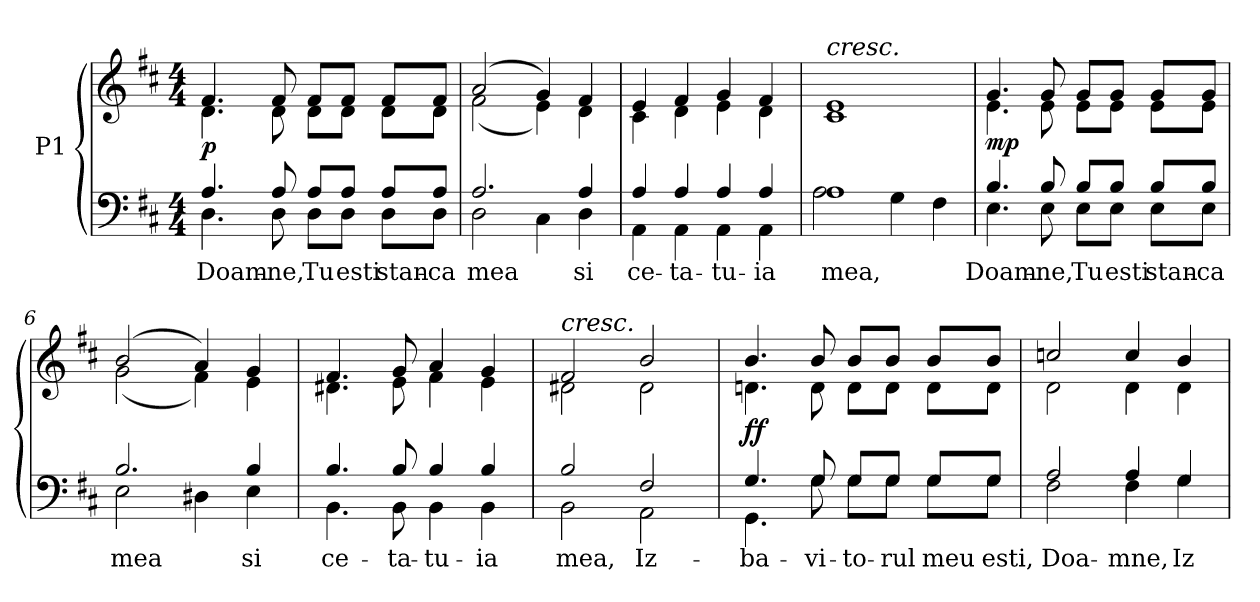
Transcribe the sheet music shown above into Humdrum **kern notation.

**kern	**text	**kern	**dynam
*part1	*part1	*part1	*part1
*staff2	*staff2	*staff1	*staff1/2
*I"P1	*	*	*
!!LO:PB:g=z
*clefF4	*	*clefG2	*
*k[f#c#]	*	*k[f#c#]	*
*D:	*	*D:	*
*M4/4	*	*M4/4	*
*MM100	*	*MM100	*
=1	=1	=1	=1
!	!	!LO:TX:a:B:t=Moderato	!
!	!LO:LY:a:color=#000000	!	!
*^	*	*^	*
4.Ai/	4.Di\	Doam-	4.f#i/	4.di\	p
!	!	!LO:LY:a:color=#000000	!	!	!
8Ai/	8Di\	-ne,	8f#i/	8di\	.
!	!	!LO:LY:a:color=#000000	!	!	!
8Ai/L	8Di\L	Tu	8f#i/L	8di\L	.
!	!	!LO:LY:a:color=#000000	!	!	!
8Ai/J	8Di\J	esti	8f#i/J	8di\J	.
!	!	!LO:LY:a:color=#000000	!	!	!
8Ai/L	8Di\L	stan-	8f#i/L	8di\L	.
!	!	!LO:LY:a:color=#000000	!	!	!
8Ai/J	8Di\J	-ca	8f#i/J	8di\J	.
=2	=2	=2	=2	=2	=2
!	!	!LO:LY:a:color=#000000	!	!	!
2.Ai/	2Di\	mea	(2ai/	(2f#i\	.
.	4C#i\	.	4gi/)	4ei\)	.
!	!	!LO:LY:a:color=#000000	!	!	!
4Ai/	4Di\	si	4f#i/	4di\	.
=3	=3	=3	=3	=3	=3
!	!	!LO:LY:a:color=#000000	!	!	!
4Ai/	4AAi\	ce-	4ei/	4c#i\	.
!	!	!LO:LY:a:color=#000000	!	!	!
4Ai/	4AAi\	-ta-	4f#i/	4di\	.
!	!	!LO:LY:a:color=#000000	!	!	!
4Ai/	4AAi\	-tu-	4gi/	4ei\	.
!	!	!LO:LY:a:color=#000000	!	!	!
4Ai/	4AAi\	-ia	4f#i/	4di\	.
=4	=4	=4	=4	=4	=4
!	!	!	!LO:TX:a:i:t=cresc.	!	!
!	!	!LO:LY:a:color=#000000	!	!	!
1Ai	2Ai\	mea,	1ei	1c#i	.
.	4Gi\	.	.	.	.
.	4F#i\	.	.	.	.
!!LO:LB:g=z	!!
=5	=5	=5	=5	=5	=5
!	!	!LO:LY:a:color=#000000	!	!	!
4.Bi/	4.Ei\	Doam-	4.gi/	4.ei\	mp
!	!	!LO:LY:a:color=#000000	!	!	!
8Bi/	8Ei\	-ne,	8gi/	8ei\	.
!	!	!LO:LY:a:color=#000000	!	!	!
8Bi/L	8Ei\L	Tu	8gi/L	8ei\L	.
!	!	!LO:LY:a:color=#000000	!	!	!
8Bi/J	8Ei\J	esti	8gi/J	8ei\J	.
!	!	!LO:LY:a:color=#000000	!	!	!
8Bi/L	8Ei\L	stan-	8gi/L	8ei\L	.
!	!	!LO:LY:a:color=#000000	!	!	!
8Bi/J	8Ei\J	-ca	8gi/J	8ei\J	.
=6	=6	=6	=6	=6	=6
!	!	!LO:LY:a:color=#000000	!	!	!
2.Bi/	2Ei\	mea	(2bi/	(2gi\	.
.	4D#Xi\	.	4ai/)	4f#i\)	.
!	!	!LO:LY:a:color=#000000	!	!	!
4Bi/	4Ei\	si	4gi/	4ei\	.
=7	=7	=7	=7	=7	=7
!	!	!LO:LY:a:color=#000000	!	!	!
4.Bi/	4.BBi\	ce-	4.f#i/	4.d#Xi\	.
!	!	!LO:LY:a:color=#000000	!	!	!
8Bi/	8BBi\	-ta-	8gi/	8ei\	.
!	!	!LO:LY:a:color=#000000	!	!	!
4Bi/	4BBi\	-tu-	4ai/	4f#i\	.
!	!	!LO:LY:a:color=#000000	!	!	!
4Bi/	4BBi\	-ia	4gi/	4ei\	.
=8	=8	=8	=8	=8	=8
!	!	!	!LO:TX:a:i:t=cresc.	!	!
!	!	!LO:LY:a:color=#000000	!	!	!
2Bi/	2BBi\	mea,	2f#i/	2d#Xi\	.
!	!	!LO:LY:a:color=#000000	!	!	!
2F#i/	2AAi\	Iz-	2bi/	2d#i\	.
=9	=9	=9	=9	=9	=9
!	!	!LO:LY:a:color=#000000	!	!	!
4.Gi/	4.GGi\	-ba-	4.bi/	4.dni\	f f
!	!	!LO:LY:a:color=#000000	!	!	!
8Gi/	8Gi\	-vi-	8bi/	8di\	.
!	!	!LO:LY:a:color=#000000	!	!	!
8Gi/L	8Gi\L	-to-	8bi/L	8di\L	.
!	!	!LO:LY:a:color=#000000	!	!	!
8Gi/J	8Gi\J	-rul	8bi/J	8di\J	.
!	!	!LO:LY:a:color=#000000	!	!	!
8Gi/L	8Gi\L	meu	8bi/L	8di\L	.
!	!	!LO:LY:a:color=#000000	!	!	!
8Gi/J	8Gi\J	esti,	8bi/J	8di\J	.
!!LO:LB:g=z	!!
=10	=10	=10	=10	=10	=10
!	!	!LO:LY:a:color=#000000	!	!	!
2Ai/	2F#i\	Doa-	2ccni/	2di\	.
!	!	!LO:LY:a:color=#000000	!	!	!
4Ai/	4F#i\	-mne,	4cci/	4di\	.
!	!	!LO:LY:a:color=#000000	!	!	!
4Gi/	4Gi\	Iz-	4bi/	4di\	.
*v	*v	*	*	*	*
*	*	*v	*v	*
=	=	=	=
*-	*-	*-	*-
